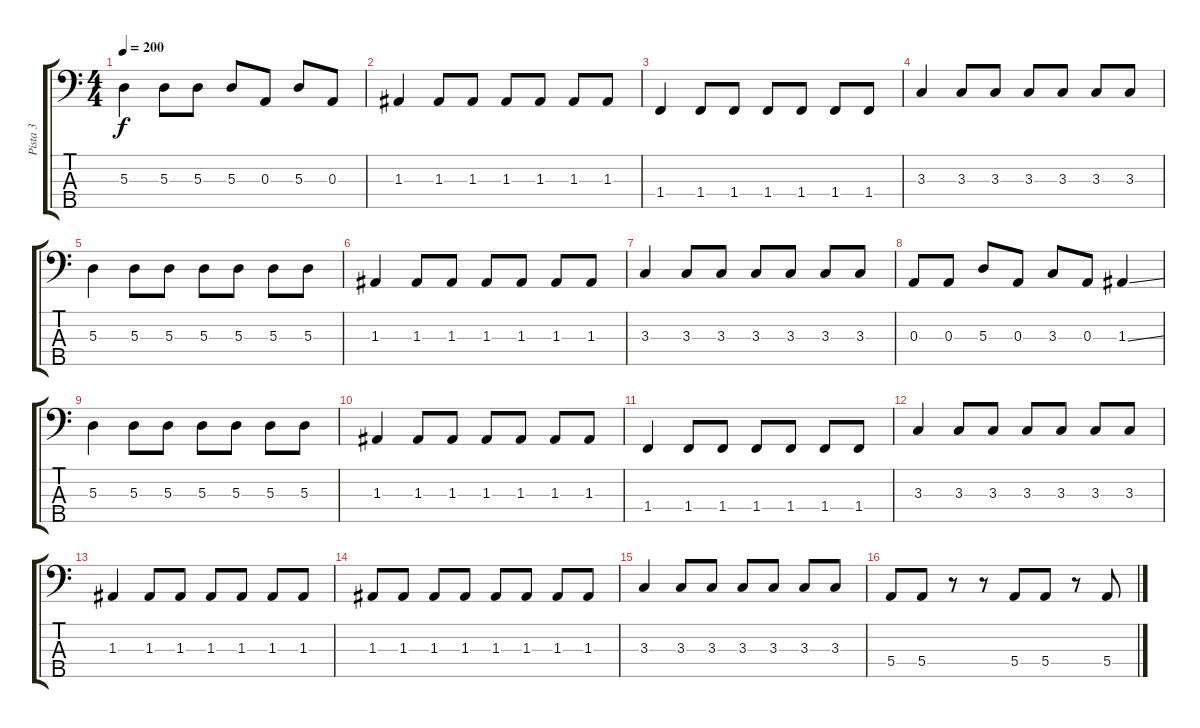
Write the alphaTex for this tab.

\track ("Pista 3" "Pista 3") {instrument electricbassfinger}
\staff {score tabs}
\tuning (G2 D2 A1 E1 B0) {hide}
\ts (4 4)
\tempo 200
\clef f4
\ks c
5.3.4{dy f} 5.3.8 5.3.8 5.3.8 0.3.8 5.3.8 0.3.8 |
1.3.4 1.3.8 1.3.8 1.3.8 1.3.8 1.3.8 1.3.8 |
1.4.4 1.4.8 1.4.8 1.4.8 1.4.8 1.4.8 1.4.8 |
3.3.4 3.3.8 3.3.8 3.3.8 3.3.8 3.3.8 3.3.8 |
5.3.4 5.3.8 5.3.8 5.3.8 5.3.8 5.3.8 5.3.8 |
1.3.4 1.3.8 1.3.8 1.3.8 1.3.8 1.3.8 1.3.8 |
3.3.4 3.3.8 3.3.8 3.3.8 3.3.8 3.3.8 3.3.8 |
0.3.8 0.3.8 5.3.8 0.3.8 3.3.8 0.3.8 1.3{ss}.4 |
5.3.4 5.3.8 5.3.8 5.3.8 5.3.8 5.3.8 5.3.8 |
1.3.4 1.3.8 1.3.8 1.3.8 1.3.8 1.3.8 1.3.8 |
1.4.4 1.4.8 1.4.8 1.4.8 1.4.8 1.4.8 1.4.8 |
3.3.4 3.3.8 3.3.8 3.3.8 3.3.8 3.3.8 3.3.8 |
1.3.4 1.3.8 1.3.8 1.3.8 1.3.8 1.3.8 1.3.8 |
1.3.8 1.3.8 1.3.8 1.3.8 1.3.8 1.3.8 1.3.8 1.3.8 |
3.3.4 3.3.8 3.3.8 3.3.8 3.3.8 3.3.8 3.3.8 |
5.4.8 5.4.8 r.8 r.8 5.4.8 5.4.8 r.8 5.4.8
